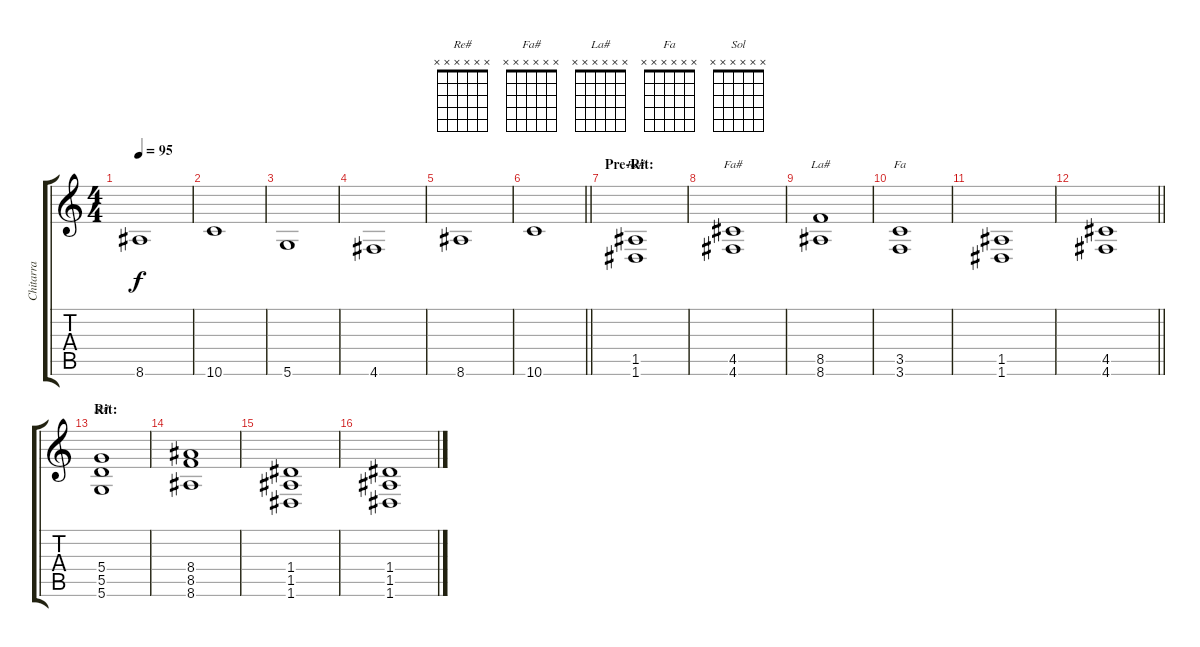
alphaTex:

\track ("Chitarra" "Chitarra") {instrument overdrivenguitar}
\staff {score tabs}
\tuning (E4 B3 G3 D3 A2 D2) {hide}
\chord ("Re#" x x x x x x)
\chord ("Fa#" x x x x x x)
\chord ("La#" x x x x x x)
\chord ("Fa" x x x x x x)
\chord ("Sol" x x x x x x)
\ts (4 4)
\tempo 95
\clef g2
\ks c
8.6.1{dy f} |
10.6.1 |
5.6.1 |
4.6.1 |
8.6.1 |
\barLineRight lightlight
10.6.1 |
\section ("" "Pre-Rit:")
(1.5 1.6).1{ch "Re#"} |
(4.5 4.6).1{ch "Fa#"} |
(8.5 8.6).1{ch "La#"} |
(3.5 3.6).1{ch "Fa"} |
(1.5 1.6).1 |
\barLineRight lightlight
(4.5 4.6).1 |
\section ("" "Rit:")
(5.4 5.5 5.6).1{ch "Sol"} |
(8.4 8.5 8.6).1 |
(1.4 1.5 1.6).1 |
(1.4 1.5 1.6).1
